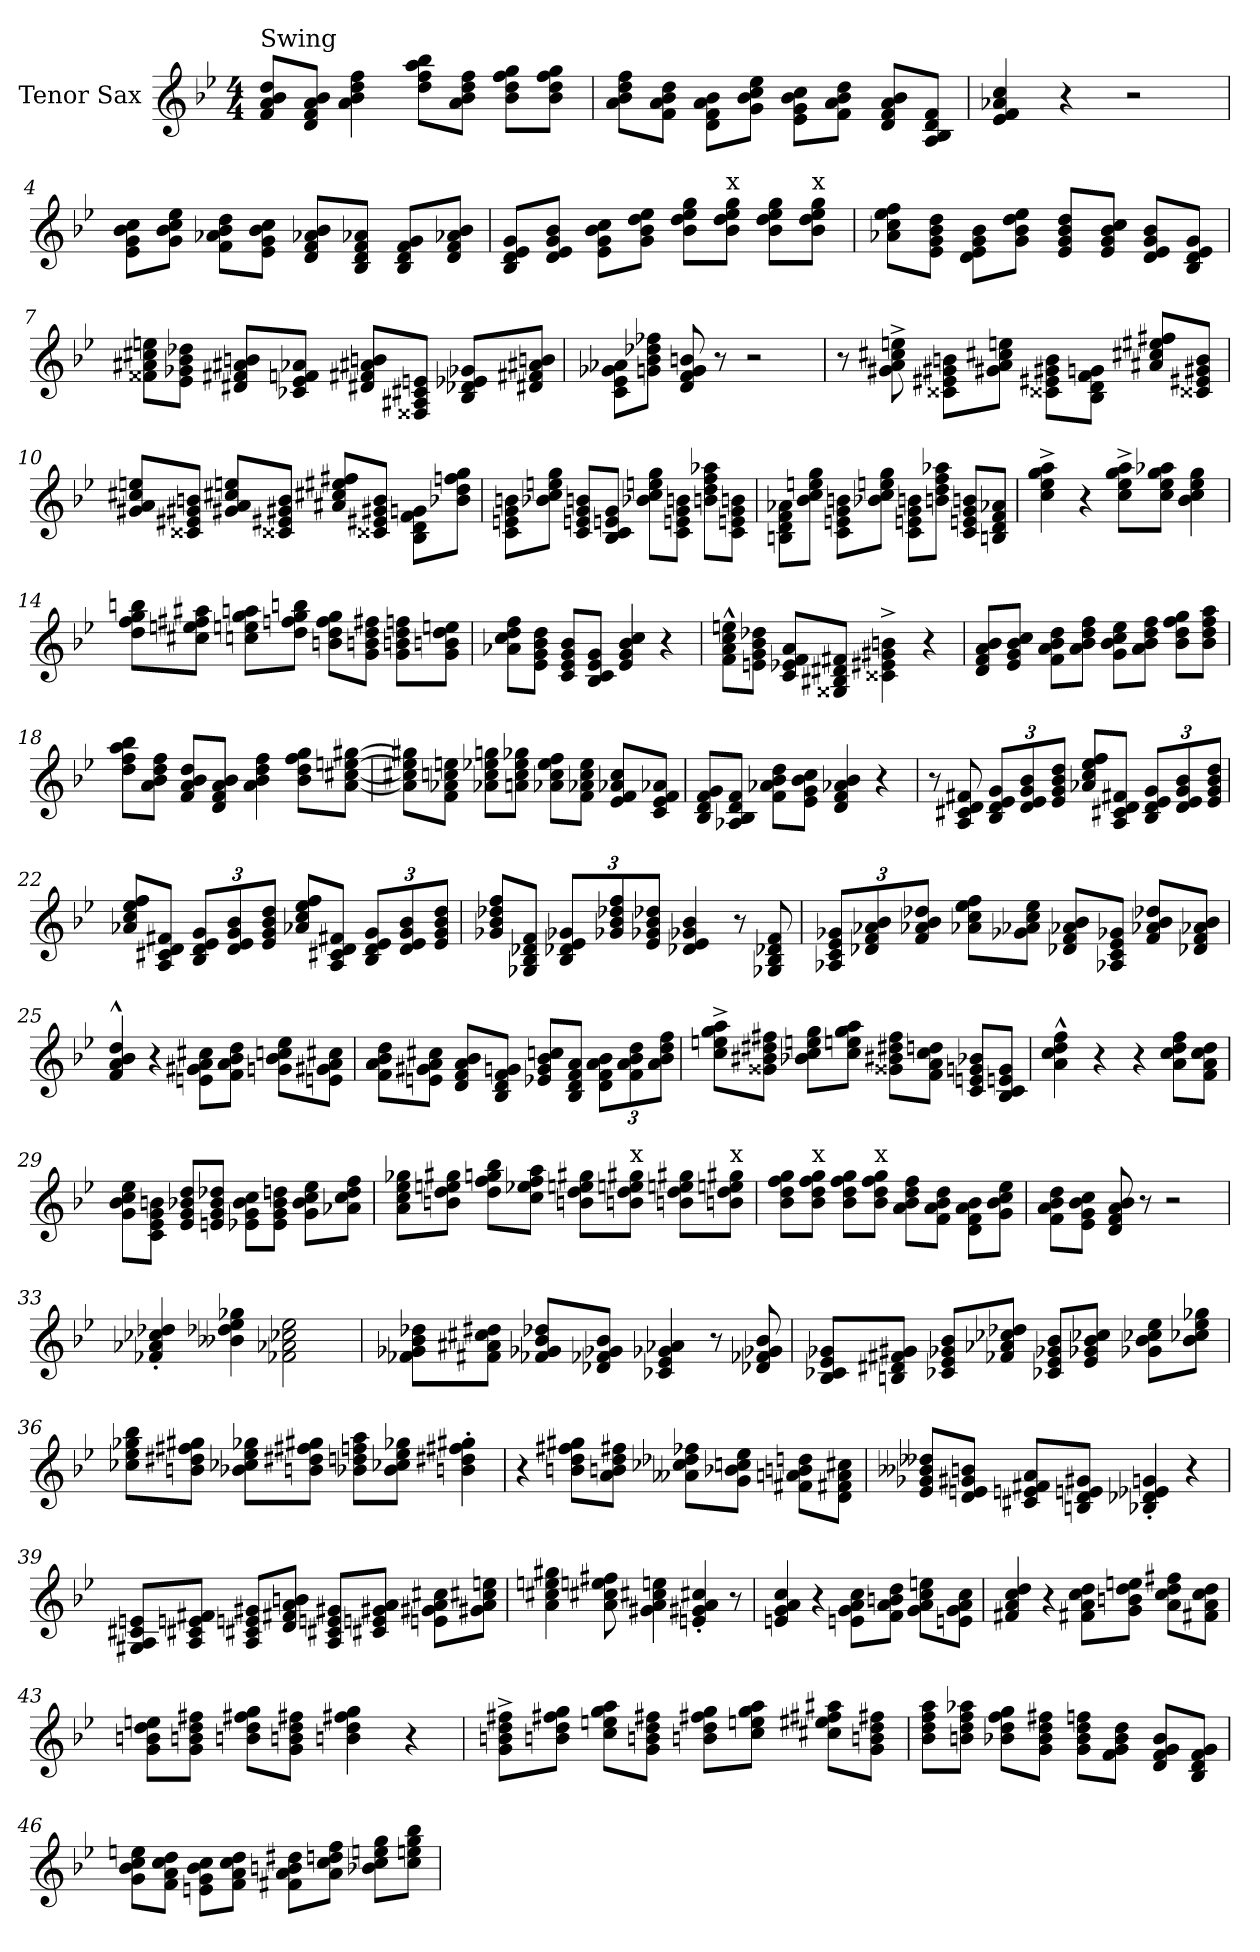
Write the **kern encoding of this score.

**kern
*part1
*staff1
*I"Tenor Sax
*I'T. Sx.
*clefG2
*ITrd8c14
*k[b-e-]
*B-:
*M4/4
*MM235
=1
!LO:TX:a:t=Swing
8F/ 8A/ 8B-/ 8d/L
8D/ 8F/ 8A/ 8B-/J
4A 4B- 4d 4f
8d\ 8f\ 8a\ 8b-\L
8A\ 8B-\ 8d\ 8f\J
8B-\ 8d\ 8f\ 8g\L
8B-\ 8d\ 8f\ 8g\J
=2
8A\ 8B-\ 8d\ 8f\L
8F\ 8A\ 8B-\ 8d\J
8D\ 8F\ 8A\ 8B-\L
8G\ 8B-\ 8c\ 8e-\J
8E-\ 8G\ 8B-\ 8c\L
8F\ 8A\ 8B-\ 8d\J
8D/ 8F/ 8A/ 8B-/L
8AA/ 8BB-/ 8D/ 8F/J
=3
4E- 4F 4A-X 4c
4r
2r
=4
8E-\ 8G\ 8B-\ 8c\L
8G\ 8B-\ 8c\ 8e-\J
8F\ 8A-X\ 8B-\ 8d\L
8E-\ 8G\ 8B-\ 8c\J
8D/ 8F/ 8A-X/ 8B-/L
8BB-/ 8D/ 8F/ 8A-X/J
8BB-/ 8D/ 8F/ 8G/L
8D/ 8F/ 8A-X/ 8B-/J
!!LO:LB:g=z
=5
8BB-/ 8D/ 8E-/ 8G/L
8D/ 8E-/ 8G/ 8B-/J
8E-\ 8G\ 8B-\ 8c\L
8G\ 8B-\ 8d\ 8e-\J
8B-\ 8d\ 8e-\ 8g\L
!LO:TX:a:t=x
8B-\ 8d\ 8e-\ 8g\J
8B-\ 8d\ 8e-\ 8g\L
!LO:TX:a:t=x
8B-\ 8d\ 8e-\ 8g\J
=6
8A-X\ 8c\ 8e-\ 8f\L
8E-\ 8G\ 8B-\ 8d\J
8D\ 8E-\ 8G\ 8B-\L
8G\ 8B-\ 8d\ 8e-\J
8E-/ 8G/ 8B-/ 8d/L
8E-/ 8G/ 8B-/ 8c/J
8D/ 8E-/ 8G/ 8B-/L
8BB-/ 8D/ 8E-/ 8G/J
=7
8en\ 8c#X\ 8A#X\ 8F##X\L
8E-\ 8G-X\ 8B-\ 8d-X\J
8D#X/ 8F#X/ 8A#X/ 8Bn/L
8C-X/ 8E-/ 8F/ 8A-X/J
8D#X/ 8F#X/ 8A#X/ 8Bn/L
8En/ 8C#X/ 8AA#X/ 8FF##X/J
8BB-/ 8D-X/ 8E-/ 8G-X/L
8D#X/ 8F#X/ 8A#X/ 8Bn/J
=8
8C\ 8E-\ 8G-X\ 8A-X\L
8G\ 8B-\ 8d-X\ 8f-X\J
8D 8F 8G 8Bn
8r
2r
!!LO:LB:g=z
=9
8r
8G#X^> 8A^> 8c#X^> 8en^>
8Bn\ 8G#X\ 8E#X\ 8C##X\L
8G#X\ 8A\ 8c#X\ 8en\J
8B\ 8G#X\ 8E#X\ 8C##X\L
8BB-\ 8D\ 8F\ 8G\J
8A#X/ 8c#X/ 8e#X/ 8f#X/L
8B/ 8G#X/ 8E#X/ 8C##X/J
=10
8G#X/ 8A/ 8c#X/ 8en/L
8Bn/ 8G#X/ 8E#X/ 8C##X/J
8G#X/ 8A/ 8c#X/ 8en/L
8B/ 8G#X/ 8E#X/ 8C##X/J
8A#X/ 8c#X/ 8e#X/ 8f#X/L
8B/ 8G#X/ 8E#X/ 8C##X/J
8BB-\ 8D\ 8F\ 8G\L
8B-\ 8d\ 8f\ 8g\J
=11
8C\ 8En\ 8G\ 8Bn\L
8B-\ 8c\ 8en\ 8g\J
8C/ 8En/ 8G/ 8Bn/L
8BB-/ 8C/ 8En/ 8G/J
8B-\ 8c\ 8en\ 8g\L
8C\ 8En\ 8G\ 8Bn\J
8Bn\ 8d\ 8f\ 8a-X\L
8C\ 8En\ 8G\ 8Bn\J
=12
8BBn\ 8D\ 8F\ 8A-X\L
8B-\ 8c\ 8en\ 8g\J
8C\ 8En\ 8G\ 8Bn\L
8B-\ 8c\ 8en\ 8g\J
8C\ 8En\ 8G\ 8Bn\L
8Bn\ 8d\ 8f\ 8a-X\J
8C/ 8En/ 8G/ 8Bn/L
8BBn/ 8D/ 8F/ 8A-X/J
!!LO:LB:g=z
=13
4c^> 4e-^> 4g^> 4a^>
4r
8c^>\ 8e-^>\ 8g^>\ 8a^>\L
8c\ 8e-\ 8g\ 8a-X\J
4B- 4c 4e- 4g
=14
8d\ 8f\ 8g\ 8bn\L
8c#X\ 8en\ 8f#X\ 8a#X\J
8c\ 8en\ 8g\ 8a\L
8d\ 8f\ 8g\ 8bn\J
8Bn\ 8d\ 8f\ 8g\L
8G\ 8Bn\ 8d\ 8f#X\J
8G\ 8Bn\ 8d\ 8f\L
8G\ 8Bn\ 8d\ 8en\J
=15
8A-X\ 8c\ 8d\ 8f\L
8E-\ 8G\ 8B-\ 8d\J
8C/ 8E-/ 8G/ 8B-/L
8BB-/ 8C/ 8E-/ 8G/J
4E- 4G 4B- 4c
4r
=16
8F^^>\ 8A^^>\ 8c^^>\ 8en^^>\L
8En\ 8G\ 8B-\ 8d-X\J
8C/ 8E-/ 8F/ 8A/L
8F#X/ 8D#X/ 8BB#X/ 8GG##X/J
4Bn\^> 4G#X\^> 4E#X\^> 4C##X\^>
4r
!!LO:LB:g=z
=17
8D/ 8F/ 8A/ 8B-/L
8E-/ 8G/ 8B-/ 8c/J
8F\ 8A\ 8B-\ 8d\L
8A\ 8B-\ 8d\ 8f\J
8G\ 8B-\ 8c\ 8e-\L
8A\ 8B-\ 8d\ 8f\J
8B-\ 8d\ 8f\ 8g\L
8B-\ 8d\ 8f\ 8a\J
=18
8d\ 8f\ 8a\ 8b-\L
8A\ 8B-\ 8d\ 8f\J
8F/ 8A/ 8B-/ 8d/L
8D/ 8F/ 8A/ 8B-/J
4A 4B- 4d 4f
8B-\ 8d\ 8f\ 8g\L
[8A\ [8c#X\ [8en\ [8g#X\J
=19
8A]\ 8c#X]\ 8en]\ 8g#X]\L
8F\ 8A-X\ 8c\ 8en\J
8A-X\ 8c\ 8e-\ 8g\L
8g-X\ 8e-\ 8c\ 8A\J
8A-X\ 8c\ 8e-\ 8f\L
8F\ 8A-X\ 8c\ 8e-\J
8E-/ 8F/ 8A-X/ 8c/L
8C/ 8E-/ 8F/ 8A-X/J
=20
8BB-/ 8D/ 8F/ 8G/L
8AA-X/ 8BB-/ 8D/ 8F/J
8F\ 8A-X\ 8B-\ 8d\L
8E-\ 8G\ 8B-\ 8c\J
4D 4F 4A-X 4B-
4r
!!LO:LB:g=z
=21
8r
8AA 8C#X 8D 8F#X
12BB-/ 12D/ 12E-/ 12G/L
12D/ 12E-/ 12G/ 12B-/
12E-/ 12G/ 12B-/ 12d/J
8A-X/ 8c/ 8e-/ 8f/L
8AA/ 8C#X/ 8D/ 8F#X/J
12BB-/ 12D/ 12E-/ 12G/L
12D/ 12E-/ 12G/ 12B-/
12E-/ 12G/ 12B-/ 12d/J
=22
8A-X/ 8c/ 8e-/ 8f/L
8AA/ 8C#X/ 8D/ 8F#X/J
12BB-/ 12D/ 12E-/ 12G/L
12D/ 12E-/ 12G/ 12B-/
12E-/ 12G/ 12B-/ 12d/J
8A-X/ 8c/ 8e-/ 8f/L
8AA/ 8C#X/ 8D/ 8F#X/J
12BB-/ 12D/ 12E-/ 12G/L
12D/ 12E-/ 12G/ 12B-/
12E-/ 12G/ 12B-/ 12d/J
=23
8G-X/ 8B-/ 8d-X/ 8f/L
8GG-X/ 8BB-/ 8D-X/ 8F/J
12BB-/ 12D-X/ 12E-/ 12G-X/L
12G-X/ 12B-/ 12d-X/ 12f/
12E-/ 12G-X/ 12B-/ 12d-X/J
4D-X 4E- 4G-X 4B-
8r
8GG-X 8BB- 8D-X 8F
=24
12AA-X/ 12C/ 12E-/ 12G-X/L
12D-X/ 12F/ 12A-X/ 12B-/
12F/ 12A-X/ 12B-/ 12d-X/J
8A-X\ 8c\ 8e-\ 8f\L
8G-X\ 8A-X\ 8c\ 8e-\J
8D-X/ 8F/ 8A-X/ 8B-/L
8AA-X/ 8C/ 8E-/ 8G-X/J
8F/ 8A-X/ 8B-/ 8d-X/L
8D-X/ 8F/ 8A-X/ 8B-/J
!!LO:PB:g=z
=25
4F^^> 4A^^> 4B-^^> 4d^^>
4r
8En\ 8G#X\ 8A\ 8c#X\L
8F\ 8A\ 8B-\ 8d\J
8G\ 8B-\ 8c\ 8e-\L
8En\ 8G#X\ 8A\ 8c#X\J
=26
8F\ 8A\ 8B-\ 8d\L
8En\ 8G#X\ 8A\ 8c#X\J
8D/ 8F/ 8A/ 8B-/L
8BB-/ 8D/ 8F/ 8G/J
8E-/ 8G/ 8B-/ 8c/L
8BB-/ 8D/ 8F/ 8A/J
12D\ 12F\ 12A\ 12B-\L
12F\ 12A\ 12B-\ 12d\
12A\ 12B-\ 12d\ 12f\J
=27
8c^>\ 8en^>\ 8g^>\ 8a^>\L
8f#X\ 8d#X\ 8B#X\ 8G##X\J
8B-\ 8c\ 8en\ 8g\L
8c\ 8en\ 8g\ 8a\J
8f#\ 8d#X\ 8B#X\ 8G##X\L
8F\ 8A\ 8c\ 8d\J
8C/ 8En/ 8G/ 8B-/L
8BB-/ 8C/ 8En/ 8G/J
=28
4A^^> 4c^^> 4d^^> 4f^^>
4r
4r
8A\ 8c\ 8d\ 8f\L
8F\ 8A\ 8c\ 8d\J
!!LO:LB:g=z
=29
8G\ 8B-\ 8c\ 8e-\L
8C\ 8E-\ 8G\ 8Bn\J
8E-/ 8G/ 8B-/ 8d/L
8d-X/ 8B-/ 8G/ 8En/J
8E-\ 8G\ 8B-\ 8c\L
8E-\ 8G\ 8B-\ 8d\J
8G\ 8B-\ 8c\ 8e-\L
8A-X\ 8c\ 8d\ 8f\J
=30
8g-X\ 8e-\ 8c\ 8A\L
8Bn\ 8d\ 8en\ 8g#X\J
8d\ 8f\ 8g\ 8b-\L
8c\ 8e-\ 8f\ 8a\J
8Bn\ 8d\ 8en\ 8g#X\L
!LO:TX:a:t=x
8Bn\ 8d\ 8en\ 8g#X\J
8Bn\ 8d\ 8en\ 8g#X\L
!LO:TX:a:t=x
8Bn\ 8d\ 8en\ 8g#X\J
=31
8B-\ 8d\ 8f\ 8g\L
!LO:TX:a:t=x
8B-\ 8d\ 8f\ 8g\J
8B-\ 8d\ 8f\ 8g\L
!LO:TX:a:t=x
8B-\ 8d\ 8f\ 8g\J
8A\ 8B-\ 8d\ 8f\L
8F\ 8A\ 8B-\ 8d\J
8D\ 8F\ 8A\ 8B-\L
8G\ 8B-\ 8c\ 8e-\J
=32
8F\ 8A\ 8B-\ 8d\L
8E-\ 8G\ 8B-\ 8c\J
8D 8F 8A 8B-
8r
2r
!!LO:LB:g=z
=33
4F-X'> 4A-X'> 4c-X'> 4d-X'>
4B--X 4d-X 4e- 4g-X
2F-X 2A-X 2c-X 2e-
=34
8F-X\ 8G-X\ 8B-\ 8d-X\L
8F#X\ 8A#X\ 8c#X\ 8d#X\J
8F-X/ 8G-X/ 8B-/ 8d-X/L
8D-X/ 8F-X/ 8G-X/ 8B-/J
4C-X 4E- 4G-X 4A-X
8r
8D-X 8F-X 8G-X 8B-
=35
8BB-/ 8C-X/ 8E-/ 8G-X/L
8BBn/ 8D#X/ 8F#X/ 8G#X/J
8C-X/ 8E-/ 8G-X/ 8B-/L
8F-X/ 8A-X/ 8c-X/ 8d-X/J
8C-X/ 8E-/ 8G-X/ 8B-/L
8E-/ 8G-X/ 8B-/ 8c-X/J
8G-X\ 8B-\ 8c-X\ 8e-\L
8B-\ 8c-X\ 8e-\ 8g-X\J
=36
8c-X\ 8e-\ 8g-X\ 8b-\L
8Bn\ 8d#X\ 8f#X\ 8g#X\J
8B-\ 8c-X\ 8e-\ 8g-X\L
8Bn\ 8d#X\ 8f#X\ 8g#X\J
8B-\ 8d\ 8f\ 8a\L
8B-\ 8c-X\ 8e-\ 8g-X\J
4Bn'> 4d#X'> 4f#X'> 4g#X'>
!!LO:LB:g=z
=37
4r
8Bn\ 8d\ 8f#X\ 8g#X\L
8A\ 8Bn\ 8d\ 8f#X\J
8A--X\ 8c-X\ 8d-X\ 8f-X\L
8G\ 8B-\ 8c\ 8e-\J
8F#X\ 8A\ 8Bn\ 8d\L
8D\ 8F#X\ 8A\ 8c#X\J
=38
8E-/ 8G-X/ 8B--X/ 8d--X/L
8D/ 8En/ 8G#X/ 8Bn/J
8C#X/ 8En/ 8F#X/ 8A/L
8BBn/ 8D/ 8En/ 8G#X/J
4BB-'< 4D-X'< 4E-'< 4G'<
4r
=39
8GG#X/ 8AA/ 8C#X/ 8En/L
8AA/ 8C#X/ 8En/ 8F#X/J
8AA/ 8C#X/ 8En/ 8G#X/L
8D/ 8F#X/ 8A/ 8Bn/J
8AA/ 8C#X/ 8En/ 8G#X/L
8C#X/ 8En/ 8G#X/ 8A/J
8En\ 8G#X\ 8A\ 8c#X\L
8G#X\ 8A\ 8c#X\ 8en\J
=40
4A 4c#X 4en 4g#X
8A 8c#X 8en 8f#X
4G#X 4A 4c#X 4en
4En'> 4G#X'> 4A'> 4c#X'>
8r
!!LO:LB:g=z
=41
4En 4G 4A 4c
4r
8En\ 8G\ 8A\ 8c\L
8F\ 8A\ 8Bn\ 8d\J
8G\ 8A\ 8c\ 8en\L
8En\ 8G\ 8A\ 8c\J
=42
4F#X 4A 4c 4d
4r
8F#X\ 8A\ 8c\ 8d\L
8G\ 8Bn\ 8d\ 8en\J
8A\ 8c\ 8d\ 8f#X\L
8F#X\ 8A\ 8c\ 8d\J
=43
8G\ 8Bn\ 8d\ 8en\L
8G\ 8Bn\ 8d\ 8f#X\J
8Bn\ 8d\ 8f#X\ 8g\L
8G\ 8Bn\ 8d\ 8f#X\J
4Bn 4d 4f#X 4g
4r
=44
8G^>\ 8Bn^>\ 8d^>\ 8f#X^>\L
8Bn\ 8d\ 8f#X\ 8g\J
8c\ 8en\ 8g\ 8a\L
8G\ 8Bn\ 8d\ 8f#X\J
8Bn\ 8d\ 8f#X\ 8g\L
8c\ 8en\ 8g\ 8a\J
8c#X\ 8e#X\ 8f#X\ 8a#X\L
8G\ 8Bn\ 8d\ 8f#X\J
!!LO:LB:g=z
=45
8B-\ 8d\ 8f\ 8a\L
8a-X\ 8f\ 8d\ 8Bn\J
8B-\ 8d\ 8f\ 8g\L
8G\ 8B-\ 8d\ 8f#X\J
8G\ 8B-\ 8d\ 8f\L
8F\ 8G\ 8B-\ 8d\J
8D/ 8F/ 8G/ 8B-/L
8BB-/ 8D/ 8F/ 8G/J
=46
8G\ 8B-\ 8c\ 8en\L
8F\ 8A\ 8c\ 8d\J
8En\ 8G\ 8B-\ 8c\L
8F\ 8A\ 8c\ 8d\J
8F#X\ 8A\ 8Bn\ 8d#X\L
8A\ 8c\ 8d\ 8f\J
8B-\ 8c\ 8en\ 8g\L
8c\ 8en\ 8g\ 8b-\J
=
*-
